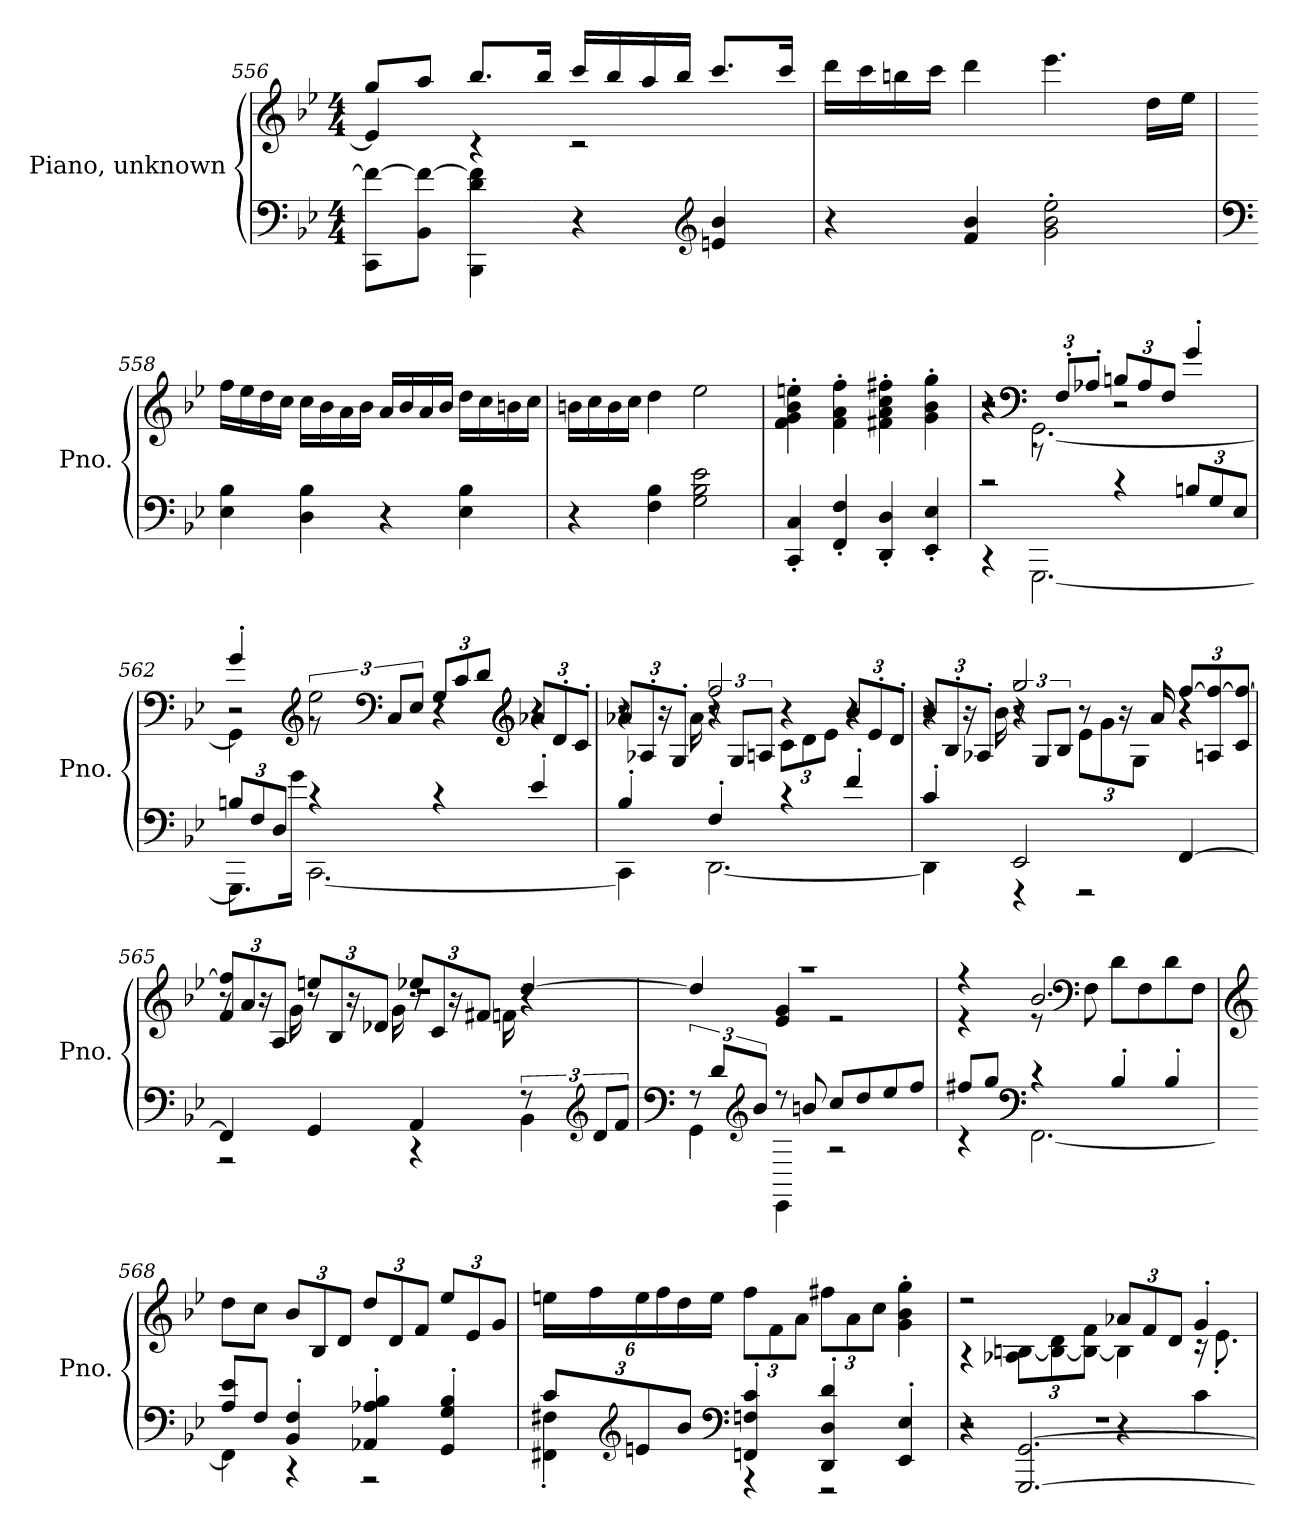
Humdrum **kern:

**kern	**kern
*part1	*part1
*staff2	*staff1
*I"Piano, unknown	*
*I'Pno.	*
!!LO:PB:g=z
*clefF4	*clefG2
*k[b-e-]	*k[b-e-]
*M4/4	*M4/4
=556	=556
*	*^
8CC\ 8f\_L	8gg/L	4e-/]
8BB-\ 8f\_J	8aa/J	.
4BBB-\ 4d\ 4f\]	8.bb-/L	4r
.	16bb-/Jk	.
4r	16ccc/LL	2r
.	16bb-/	.
.	16aa/	.
.	16bb-/JJ	.
*clefG2	*	*
4en/ 4b-/	8.ccc/L	.
.	16ccc/Jk	.
*	*v	*v
=557	=557
4r	16ddd\LL
.	16ccc\
.	16bbn\
.	16ccc\JJ
4f/ 4b-/	4ddd\
2g\' 2b-\' 2ee-\'	4.eee-\
.	16dd\LL
.	16ee-\JJ
!!LO:LB:g=z
=558	=558
*clefF4	*
4E-\ 4B-\	16ff\LL
.	16ee-\
.	16dd\
.	16cc\JJ
4D\ 4B-\	16cc\LL
.	16b-\
.	16a\
.	16b-\JJ
4r	16a/LL
.	16b-/
.	16a/
.	16b-/JJ
4E-\ 4B-\	16dd\LL
.	16cc\
.	16bn\
.	16cc\JJ
=559	=559
4r	16bn\LL
.	16cc\
.	16b\
.	16cc\JJ
4F\ 4B-\	4dd\
2G\ 2B-\ 2e-\	2ee-\
=560	=560
4CC/' 4C/'	4f\' 4g\' 4b-\' 4een\'
4FF/' 4F/'	4f\' 4a\' 4ff\'
4DD/' 4D/'	4f#X\' 4a\' 4cc\' 4ff#X\'
4EE-/' 4E-/'	4g\' 4b-\' 4gg\'
=561	=561
*^	*^
*	*	*	*^
2r	4r	2r	4r	4r
*	*	*clefF4	*	*
.	[2.GGG\	.	[2.GG\	12r
.	.	.	.	12F'/L
.	.	.	.	12A-X'/J
*	*	*Xbrackettup	*	*
4r	.	12Bn/L	.	2r
.	.	12A-/	.	.
.	.	12F/J	.	.
*Xbrackettup	*	*	*	*
12Bn/L	.	4g'/	.	.
12G/	.	.	.	.
12E-/J	.	.	.	.
!!LO:LB:g=z	!!	!!
=562	=562	=562	=562	=562
12Bn/L	8.GGG\L]	2r	4GG\]	4g'/
12F/	.	.	.	.
12D/J	.	.	.	.
.	16g\Jk	.	.	.
*	*	*clefG2	*	*
*	*	*	*	*brackettup
4r	[2.CC\	.	2ee-\	12r
*	*	*clefF4	*	*
.	.	.	.	12C/L
.	.	.	.	12E-/J
*	*	*Xbrackettup	*	*
4r	.	12G/L	.	4r
.	.	12c/	.	.
.	.	12d/J	.	.
*	*	*clefG2	*	*
4e-'/	.	4r	4r	12a-X/L
.	.	.	.	12d'/
.	.	.	.	12c'/J
=563	=563	=563	=563	=563
4B-'/	4CC\]	4r	8r	12a-X/L
.	.	.	.	12A-X'/
.	.	.	16r	.
.	.	.	.	12G'/J
.	.	.	16a-\	.
*	*	*	*	*brackettup
4F'/	[2.DD\	2ff/	4r	12r
.	.	.	.	12G/L
.	.	.	.	12An/J
*	*	*	*Xbrackettup	*
4r	.	.	12c\L	4r
.	.	.	12d\	.
.	.	.	12e-\J	.
4f'/	.	4r	4r	12b-/L
.	.	.	.	12e-'/
.	.	.	.	12d'/J
!!LO:LB:g=z	!!	!!
=564	=564	=564	=564	=564
4c'/	4DD\]	4r	8r	12b-/L
.	.	.	.	12B-'/
.	.	.	16r	.
.	.	.	.	12A-X'/J
.	.	.	16b-\	.
*	*	*	*	*brackettup
2EE-/	4r	2gg/	4r	12r
.	.	.	.	12G/L
.	.	.	.	12B-/J
*	*	*	*Xbrackettup	*
.	2r	.	12e-\L	8r
.	.	.	12g\	.
.	.	.	.	16r
.	.	.	12G\J	.
.	.	.	.	16a/
[4FF/	.	4r	4r	[12ff/L
.	.	.	.	12An/ 12ff/_
.	.	.	.	12c/ 12ff/_J
=565	=565	=565	=565	=565
4FF/]	2r	1r	8r	12f/ 12ff/]L
.	.	.	.	12a/
.	.	.	16r	.
.	.	.	.	12A/J
.	.	.	16g\	.
4GG/	.	.	8r	12een/L
.	.	.	.	12B-/
.	.	.	16r	.
.	.	.	.	12d-X/J
.	.	.	16g\	.
4AA/	4r	.	8r	12ee-X/L
.	.	.	.	12c/
.	.	.	16r	.
.	.	.	.	12f#X/J
.	.	.	16fn\	.
*brackettup	*	*	*	*
12r	4BB-\	.	4r	[4dd/
*clefG2	*	*	*	*
12d/L	.	.	.	.
12f/J	.	.	.	.
*	*	*v	*v	*v
!!LO:LB:g=z
=566	=566	=566
*clefF4	*	*
*	*	*^
12r	4GG\	1r	4dd/]
12d/L	.	.	.
*clefG2	*	*	*
12b-/J	.	.	.
8r	4EE-\	.	4e-/ 4g/
8bn/	.	.	.
8cc/L	2r	.	2r
8dd/	.	.	.
8ee-/	.	.	.
8ff/J	.	.	.
=567	=567	=567	=567
8ff#X/L	4r	4r	4r
8gg/J	.	.	.
*clefF4	*	*	*
4r	[2.FF\	2.b-/	8r
*	*	*clefF4	*
.	.	.	8F\
4B-'/	.	.	8d\L
.	.	.	8F\
4B-'/	.	.	8d\
.	.	.	8F\J
*	*	*v	*v
=568	=568	=568
*	*	*clefG2
8A/ 8e-/L	4FF\]	8dd\L
8F/J	.	8cc\J
4BB-/' 4F/'	4r	12b-/L
.	.	12B-/
.	.	12d/J
4AA-X/' 4A-X/' 4B-/'	2r	12dd/L
.	.	12d/
.	.	12f/J
4GG/' 4G/' 4B-/'	.	12ee-/L
.	.	12e-/
.	.	12g/J
!!LO:LB:g=z
=569	=569	=569
*Xbrackettup	*	*
12c/L	4FF#X\' 4F#X\'	24een\LL
.	.	24ff\
*clefG2	*	*
12en/	.	24ee\
.	.	24ff\
12b-/J	.	24dd\
.	.	24ee\JJ
*clefF4	*	*
4FFn/' 4Fn/' 4c/'	4r	12ff\L
.	.	12f\
.	.	12a\J
4DD/' 4D/' 4d/'	2r	12ff#X\L
.	.	12a\
.	.	12cc\J
4EE-/' 4E-/'	.	4g\' 4b-\' 4gg\'
=570	=570	=570
*	*^	*^
1r	2r	4r	2r	4r
.	.	[2.GGG/ [2.GG/	.	12A-X\ [12Bn\L
.	.	.	.	12B\_ 12d\
.	.	.	.	12B\_ 12f\J
.	4r	.	12a-X/L	4B\]
.	.	.	12f/	.
.	.	.	12d/J	.
.	4c\	.	4g'/	16r
.	.	.	.	8.e-'\
*v	*v	*v	*	*
*	*v	*v
=	=
*-	*-
